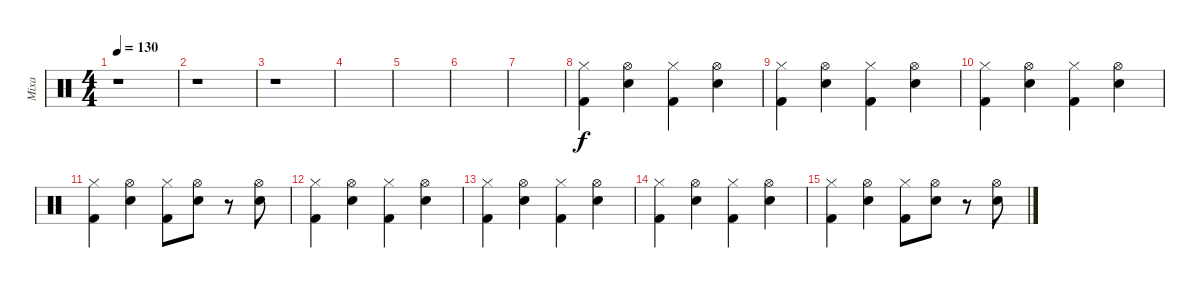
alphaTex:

\track ("Mixa" "Mixa") {instrument percussion}
\staff {score}
\articulation defaults
\ts (4 4)
\tempo 130
\clef neutral
\ks c
r.1{dy f} |
r.1 |
r.1 |
|
|
|
|
("Hi-Hat (closed)" "Kick (hit) 2").4 ("Hi-Hat (open)" "Electric Snare (hit)").4 ("Hi-Hat (closed)" "Kick (hit) 2").4 ("Hi-Hat (open)" "Electric Snare (hit)").4 |
("Hi-Hat (closed)" "Kick (hit) 2").4 ("Hi-Hat (open)" "Electric Snare (hit)").4 ("Hi-Hat (closed)" "Kick (hit) 2").4 ("Hi-Hat (open)" "Electric Snare (hit)").4 |
("Hi-Hat (closed)" "Kick (hit) 2").4 ("Hi-Hat (open)" "Electric Snare (hit)").4 ("Hi-Hat (closed)" "Kick (hit) 2").4 ("Hi-Hat (open)" "Electric Snare (hit)").4 |
("Hi-Hat (closed)" "Kick (hit) 2").4 ("Hi-Hat (open)" "Electric Snare (hit)").4 ("Hi-Hat (closed)" "Kick (hit) 2").8 ("Hi-Hat (open)" "Electric Snare (hit)").8 r.8 ("Hi-Hat (open)" "Electric Snare (hit)").8 |
("Hi-Hat (closed)" "Kick (hit) 2").4 ("Hi-Hat (open)" "Electric Snare (hit)").4 ("Hi-Hat (closed)" "Kick (hit) 2").4 ("Hi-Hat (open)" "Electric Snare (hit)").4 |
("Hi-Hat (closed)" "Kick (hit) 2").4 ("Hi-Hat (open)" "Electric Snare (hit)").4 ("Hi-Hat (closed)" "Kick (hit) 2").4 ("Hi-Hat (open)" "Electric Snare (hit)").4 |
("Hi-Hat (closed)" "Kick (hit) 2").4 ("Hi-Hat (open)" "Electric Snare (hit)").4 ("Hi-Hat (closed)" "Kick (hit) 2").4 ("Hi-Hat (open)" "Electric Snare (hit)").4 |
("Hi-Hat (closed)" "Kick (hit) 2").4 ("Hi-Hat (open)" "Electric Snare (hit)").4 ("Hi-Hat (closed)" "Kick (hit) 2").8 ("Hi-Hat (open)" "Electric Snare (hit)").8 r.8 ("Hi-Hat (open)" "Electric Snare (hit)").8
